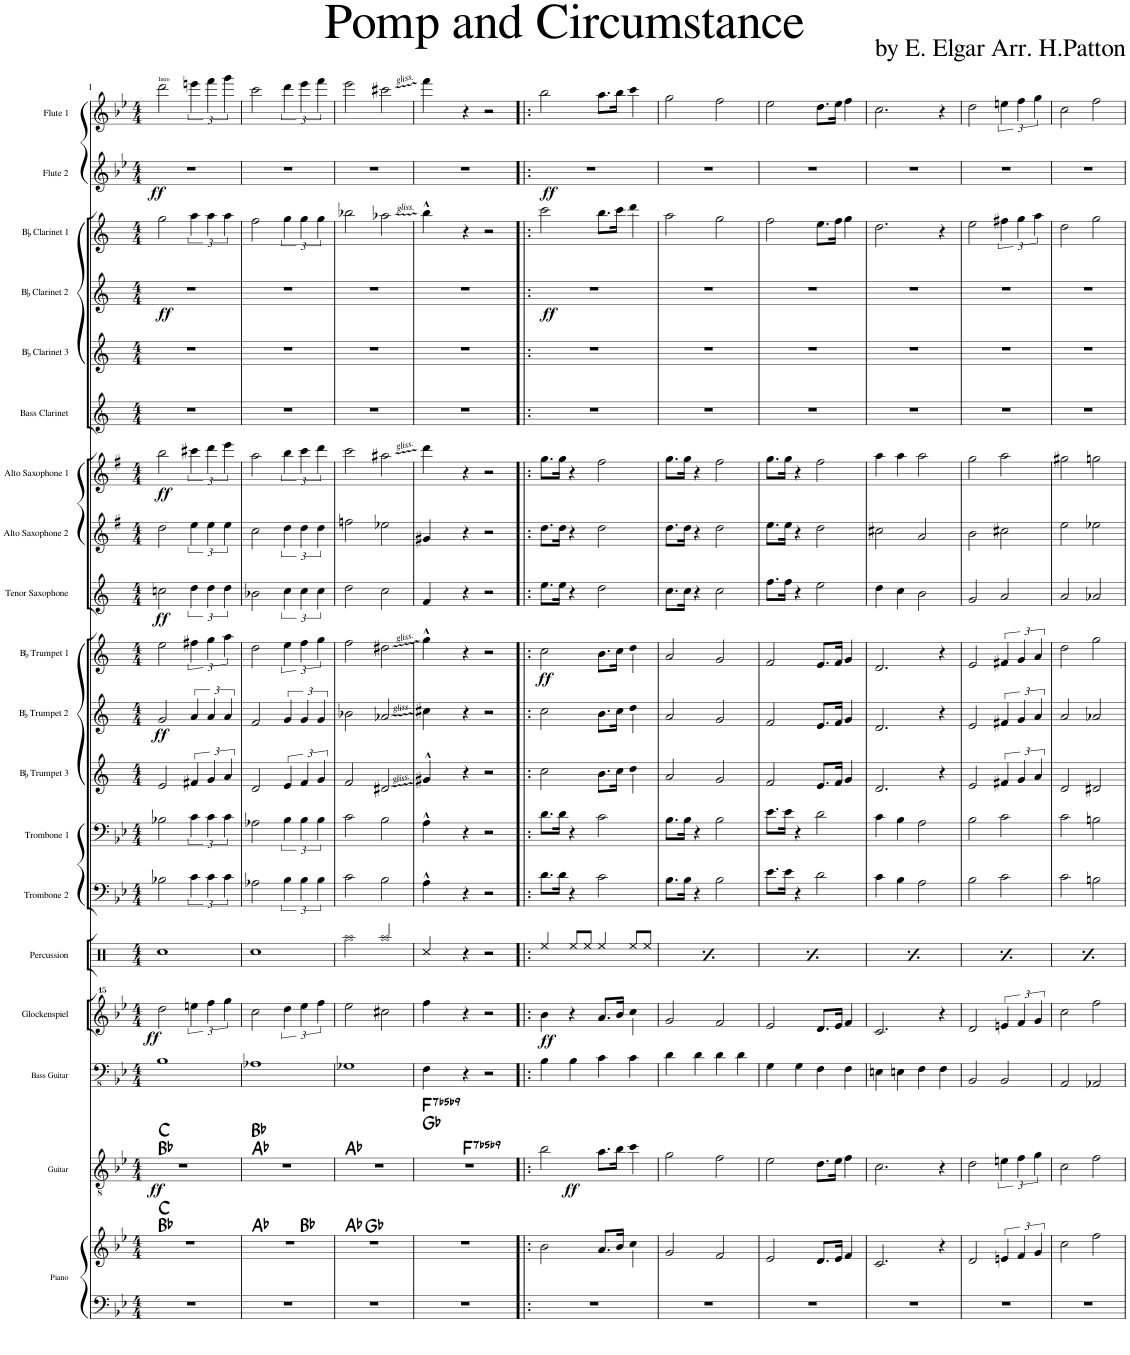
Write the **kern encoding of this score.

**kern	**kern	**harte	**kern	**dynam	**harte	**kern	**kern	**dynam	**kern	**kern	**kern	**kern	**kern	**dynam	**kern	**dynam	**kern	**dynam	**kern	**kern	**dynam	**kern	**kern	**kern	**dynam	**kern	**kern	**dynam	**kern
*part19	*part19	*part19	*part18	*part18	*part18	*part17	*part16	*part16	*part15	*part14	*part13	*part12	*part11	*part11	*part10	*part10	*part9	*part9	*part8	*part7	*part7	*part6	*part5	*part4	*part4	*part3	*part2	*part2	*part1
*staff20	*staff19	*	*staff18	*staff18	*	*staff17	*staff16	*staff16	*staff15	*staff14	*staff13	*staff12	*staff11	*staff11	*staff10	*staff10	*staff9	*staff9	*staff8	*staff7	*staff7	*staff6	*staff5	*staff4	*staff4	*staff3	*staff2	*staff2	*staff1
*I"Piano	*	*	*I"Guitar	*	*	*I"Bass Guitar	*I"Glockenspiel	*	*I"Percussion	*I"Trombone 2	*I"Trombone 1	*I"BaccidentalFlat Trumpet 3	*I"BaccidentalFlat Trumpet 2	*	*I"BaccidentalFlat Trumpet 1	*	*I"Tenor Saxophone	*	*I"Alto Saxophone 2	*I"Alto Saxophone 1	*	*I"Bass Clarinet	*I"BaccidentalFlat Clarinet 3	*I"BaccidentalFlat Clarinet 2	*	*I"BaccidentalFlat Clarinet 1	*I"Flute 2	*	*I"Flute 1
*I'Pno.	*	*	*I'Guit.	*	*	*I'B. Guit.	*I'Glk.	*	*I'Perc.	*I'Trb. 2	*I'Trb. 1	*I'Tpt. 3	*I'Tpt. 2	*	*I'Tpt. 1	*	*I'T. Sax.	*	*I'A. Sax. 2	*I'A. Sax. 1	*	*I'B. Cl.	*I'BaccidentalFlat Cl. 3	*I'BaccidentalFlat Cl. 2	*	*I'BaccidentalFlat Cl. 1	*I'Fl. 2	*	*I'Fl. 1
*clefF4	*clefG2	*	*clefGv2	*	*	*clefFv4	*clefG^^2	*	*clefX	*clefF4	*clefF4	*clefG2	*clefG2	*	*clefG2	*	*clefG2	*	*clefG2	*clefG2	*	*clefG2	*clefG2	*clefG2	*	*clefG2	*clefG2	*	*clefG2
*	*	*	*	*	*	*	*	*	*	*	*	*Trd1c2	*Trd1c2	*	*Trd1c2	*	*Trd8c14	*	*Trd5c9	*Trd5c9	*	*Trd8c14	*Trd1c2	*Trd1c2	*	*Trd1c2	*	*	*
*k[b-e-]	*k[b-e-]	*	*k[b-e-]	*	*	*k[b-e-]	*k[b-e-]	*	*k[]	*k[b-e-]	*k[b-e-]	*k[]	*k[]	*	*k[]	*	*k[]	*	*k[f#]	*k[f#]	*	*k[]	*k[]	*k[]	*	*k[]	*k[b-e-]	*	*k[b-e-]
*M4/4	*M4/4	*	*M4/4	*	*	*M4/4	*M4/4	*	*M4/4	*M4/4	*M4/4	*M4/4	*M4/4	*	*M4/4	*	*M4/4	*	*M4/4	*M4/4	*	*M4/4	*M4/4	*M4/4	*	*M4/4	*M4/4	*	*M4/4
=1	=1	=1	=1	=1	=1	=1	=1	=1	=1	=1	=1	=1	=1	=1	=1	=1	=1	=1	=1	=1	=1	=1	=1	=1	=1	=1	=1	=1	=1
!	!	!	!	!	!	!	!	!	!	!	!	!	!	!	!	!	!	!	!	!	!	!	!	!	!	!	!	!	!LO:TX:a:t=Intro
!	!	!	!	!LO:DY:b	!	!	!	!LO:DY:b	!	!	!	!	!	!LO:DY:b	!	!	!	!LO:DY:b	!	!	!LO:DY:b	!	!	!	!LO:DY:b	!	!	!LO:DY:b	!
1r	1r	Bb:maj C:maj	1r	ff	Bb:maj C:maj	1BB-	2dddd\	ff	1Rcc	2B-X\	2B-X\	2e/	2g/	ff	2ee\	.	2ccn\	ff	2dd\	2bb\	ff	1r	1r	1r	ff	2gg\	1r	ff	2ddd\
.	.	.	.	.	.	.	6eeeen\	.	.	6c\	6c\	6f#X/	6a/	.	6ff#X\	.	6dd\	.	6ee\	6ccc#X\	.	.	.	.	.	6aa\	.	.	6eeen\
.	.	.	.	.	.	.	6ffff\	.	.	6c\	6c\	6g/	6a/	.	6gg\	.	6dd\	.	6ee\	6ddd\	.	.	.	.	.	6aa\	.	.	6fff\
.	.	.	.	.	.	.	6gggg\	.	.	6c\	6c\	6a/	6a/	.	6aa\	.	6dd\	.	6ee\	6eee\	.	.	.	.	.	6aa\	.	.	6ggg\
=2	=2	=2	=2	=2	=2	=2	=2	=2	=2	=2	=2	=2	=2	=2	=2	=2	=2	=2	=2	=2	=2	=2	=2	=2	=2	=2	=2	=2	=2
*	*^	*	*	*	*	*	*	*	*	*	*	*	*	*	*	*	*	*	*	*	*	*	*	*	*	*	*	*	*
1r	1r	3%2ryy	Ab:maj	1r	.	Ab:maj Bb:maj	1AA-X	2cccc\	.	1Rcc	2A-X\	2A-X\	2d/	2f/	.	2dd\	.	2b-X\	.	2cc\	2aa\	.	1r	1r	1r	.	2ff\	1r	.	2ccc\
.	.	.	.	.	.	.	.	6dddd\	.	.	6B-\	6B-\	6e/	6g/	.	6ee\	.	6cc\	.	6dd\	6bb\	.	.	.	.	.	6gg\	.	.	6ddd\
.	.	3ryy	Bb:maj	.	.	.	.	6eeee-\	.	.	6B-\	6B-\	6f/	6g/	.	6ff\	.	6cc\	.	6dd\	6ccc\	.	.	.	.	.	6gg\	.	.	6eee-\
.	.	.	.	.	.	.	.	6ffff\	.	.	6B-\	6B-\	6g/	6g/	.	6gg\	.	6cc\	.	6dd\	6ddd\	.	.	.	.	.	6gg\	.	.	6fff\
=3	=3	=3	=3	=3	=3	=3	=3	=3	=3	=3	=3	=3	=3	=3	=3	=3	=3	=3	=3	=3	=3	=3	=3	=3	=3	=3	=3	=3	=3	=3
1r	1r	4ryy	Ab:maj	1r	.	Ab:maj	1GG-X	2eeee-\	.	2Raa\	2c\	2c\	2f/	2b-X\	.	2ff\	.	2dd\	.	2ffn\	2ccc\	.	1r	1r	1r	.	2bb-X\	1r	.	2eee-\
.	.	2.ryy	Gb:maj	.	.	.	.	.	.	.	.	.	.	.	.	.	.	.	.	.	.	.	.	.	.	.	.	.	.	.
.	.	.	.	.	.	.	.	2cccc#X\	.	2Raa/	2B-\	2B-\	2d#X/	2a-X/	.	2dd#X\	.	2cc\	.	2ee-X\	2aa#X\	.	.	.	.	.	2aa-X\	.	.	2ccc#X\
=4	=4	=4	=4	=4	=4	=4	=4	=4	=4	=4	=4	=4	=4	=4	=4	=4	=4	=4	=4	=4	=4	=4	=4	=4	=4	=4	=4	=4	=4	=4
!	!	!	!	!	!	!LO:H:n=1:kt=N.C.	!	!	!	!	!	!	!	!	!	!	!	!	!	!	!	!	!	!	!	!	!	!	!	!
!	!	!	!	!	!	!LO:H:n=3:kt=7	!	!	!	!	!	!	!	!	!	!	!	!	!	!	!	!	!	!	!	!	!	!	!	!
!	!	!	!	!	!	!LO:H:n=4:kt=N.C.	!	!	!	!	!	!	!	!	!	!	!	!	!	!	!	!	!	!	!	!	!	!	!	!
*	*v	*v	*	*^	*	*	*	*	*	*	*	*	*	*	*	*	*	*	*	*	*	*	*	*	*	*	*	*	*	*
1r	1r	.	1r	4ryy	.	N Gb:maj F:(3,b5,b7,b9) N	4FF\	4ffff\	.	4Rcc/	4A^^\	4A^^\	4g#X^^/	4cc#X\	.	4gg^^\	.	4f/	.	4g#X/	4ddd\	.	1r	1r	1r	.	4bb^^\	1r	.	4fff\
!	!	!	!	!	!	!LO:H:kt=7	!	!	!	!	!	!	!	!	!	!	!	!	!	!	!	!	!	!	!	!	!	!	!	!
.	.	.	.	2.ryy	.	F:(3,b5,b7,b9)	4r	4r	.	4r	4r	4r	4r	4r	.	4r	.	4r	.	4r	4r	.	.	.	.	.	4r	.	.	4r
.	.	.	.	.	.	.	2r	2r	.	2r	2r	2r	2r	2r	.	2r	.	2r	.	2r	2r	.	.	.	.	.	2r	.	.	2r
=5!|:	=5!|:	=5!|:	=5!|:	=5!|:	=5!|:	=5!|:	=5!|:	=5!|:	=5!|:	=5!|:	=5!|:	=5!|:	=5!|:	=5!|:	=5!|:	=5!|:	=5!|:	=5!|:	=5!|:	=5!|:	=5!|:	=5!|:	=5!|:	=5!|:	=5!|:	=5!|:	=5!|:	=5!|:	=5!|:	=5!|:
!	!	!	!	!	!LO:DY:b	!	!	!	!LO:DY:b	!	!	!	!	!	!	!	!LO:DY:b	!	!	!	!	!	!	!	!	!LO:DY:b	!	!	!LO:DY:b	!
*	*	*	*v	*v	*	*	*	*	*	*	*	*	*	*	*	*	*	*	*	*	*	*	*	*	*	*	*	*	*	*
1r	2b-\	.	2b-\	ff	.	4BB-\	4bbb-\	ff	4Ree/	8.d\L	8.d\L	2cc\	2cc\	.	2cc\	ff	8.ee\L	.	8.dd\L	8.gg\L	.	1r	1r	1r	ff	2ccc\	1r	ff	2bb-\
.	.	.	.	.	.	.	.	.	.	16d\Jk	16d\Jk	.	.	.	.	.	16ee\Jk	.	16dd\Jk	16gg\Jk	.	.	.	.	.	.	.	.	.
.	.	.	.	.	.	4BB-\	4r	.	8Ree/L	4r	4r	.	.	.	.	.	4r	.	4r	4r	.	.	.	.	.	.	.	.	.
.	.	.	.	.	.	.	.	.	8Ree/J	.	.	.	.	.	.	.	.	.	.	.	.	.	.	.	.	.	.	.	.
.	8.a/L	.	8.a\L	.	.	4C\	8.aaa/L	.	4Ree/	2c\	2c\	8.b\L	8.b\L	.	8.b\L	.	2dd\	.	2dd\	2ff#\	.	.	.	.	.	8.bb\L	.	.	8.aa\L
.	16b-/Jk	.	16b-\Jk	.	.	.	16bbb-/Jk	.	.	.	.	16cc\Jk	16cc\Jk	.	16cc\Jk	.	.	.	.	.	.	.	.	.	.	16ccc\Jk	.	.	16bb-\Jk
.	4cc\	.	4cc\	.	.	4C\	4cccc\	.	8Ree/L	.	.	4dd\	4dd\	.	4dd\	.	.	.	.	.	.	.	.	.	.	4ddd\	.	.	4ccc\
.	.	.	.	.	.	.	.	.	8Ree/J	.	.	.	.	.	.	.	.	.	.	.	.	.	.	.	.	.	.	.	.
=6	=6	=6	=6	=6	=6	=6	=6	=6	=6	=6	=6	=6	=6	=6	=6	=6	=6	=6	=6	=6	=6	=6	=6	=6	=6	=6	=6	=6	=6
1r	2g/	.	2g\	.	.	4D\	2ggg/	.	4Ree/	8.B-\L	8.B-\L	2a/	2a/	.	2a/	.	8.cc\L	.	8.dd\L	8.gg\L	.	1r	1r	1r	.	2aa\	1r	.	2gg\
.	.	.	.	.	.	.	.	.	.	16B-\Jk	16B-\Jk	.	.	.	.	.	16cc\Jk	.	16dd\Jk	16gg\Jk	.	.	.	.	.	.	.	.	.
.	.	.	.	.	.	4D\	.	.	8Ree/L	4r	4r	.	.	.	.	.	4r	.	4r	4r	.	.	.	.	.	.	.	.	.
.	.	.	.	.	.	.	.	.	8Ree/J	.	.	.	.	.	.	.	.	.	.	.	.	.	.	.	.	.	.	.	.
.	2f/	.	2f\	.	.	4D\	2fff/	.	4Ree/	2B-\	2B-\	2g/	2g/	.	2g/	.	2cc\	.	2dd\	2ff#\	.	.	.	.	.	2gg\	.	.	2ff\
.	.	.	.	.	.	4D\	.	.	8Ree/L	.	.	.	.	.	.	.	.	.	.	.	.	.	.	.	.	.	.	.	.
.	.	.	.	.	.	.	.	.	8Ree/J	.	.	.	.	.	.	.	.	.	.	.	.	.	.	.	.	.	.	.	.
=7	=7	=7	=7	=7	=7	=7	=7	=7	=7	=7	=7	=7	=7	=7	=7	=7	=7	=7	=7	=7	=7	=7	=7	=7	=7	=7	=7	=7	=7
1r	2e-/	.	2e-\	.	.	4GG\	2eee-/	.	4Ree/	8.e-\L	8.e-\L	2f/	2f/	.	2f/	.	8.ff\L	.	8.ee\L	8.gg\L	.	1r	1r	1r	.	2ff\	1r	.	2ee-\
.	.	.	.	.	.	.	.	.	.	16e-\Jk	16e-\Jk	.	.	.	.	.	16ff\Jk	.	16ee\Jk	16gg\Jk	.	.	.	.	.	.	.	.	.
.	.	.	.	.	.	4GG\	.	.	8Ree/L	4r	4r	.	.	.	.	.	4r	.	4r	4r	.	.	.	.	.	.	.	.	.
.	.	.	.	.	.	.	.	.	8Ree/J	.	.	.	.	.	.	.	.	.	.	.	.	.	.	.	.	.	.	.	.
.	8.d/L	.	8.d\L	.	.	4FF\	8.ddd/L	.	4Ree/	2d\	2d\	8.e/L	8.e/L	.	8.e/L	.	2ee\	.	2dd\	2ff#\	.	.	.	.	.	8.ee\L	.	.	8.dd\L
.	16e-/Jk	.	16e-\Jk	.	.	.	16eee-/Jk	.	.	.	.	16f/Jk	16f/Jk	.	16f/Jk	.	.	.	.	.	.	.	.	.	.	16ff\Jk	.	.	16ee-\Jk
.	4f/	.	4f\	.	.	4FF\	4fff/	.	8Ree/L	.	.	4g/	4g/	.	4g/	.	.	.	.	.	.	.	.	.	.	4gg\	.	.	4ff\
.	.	.	.	.	.	.	.	.	8Ree/J	.	.	.	.	.	.	.	.	.	.	.	.	.	.	.	.	.	.	.	.
=8	=8	=8	=8	=8	=8	=8	=8	=8	=8	=8	=8	=8	=8	=8	=8	=8	=8	=8	=8	=8	=8	=8	=8	=8	=8	=8	=8	=8	=8
1r	2.c/	.	2.c\	.	.	4EEn\	2.ccc/	.	4Ree/	4c\	4c\	2.d/	2.d/	.	2.d/	.	4dd\	.	2cc#X\	4aa\	.	1r	1r	1r	.	2.dd\	1r	.	2.cc\
.	.	.	.	.	.	4EEn\	.	.	8Ree/L	4B-\	4B-\	.	.	.	.	.	4cc\	.	.	4aa\	.	.	.	.	.	.	.	.	.
.	.	.	.	.	.	.	.	.	8Ree/J	.	.	.	.	.	.	.	.	.	.	.	.	.	.	.	.	.	.	.	.
.	.	.	.	.	.	4FF\	.	.	4Ree/	2A\	2A\	.	.	.	.	.	2b\	.	2a/	2aa\	.	.	.	.	.	.	.	.	.
.	4r	.	4r	.	.	4FF\	4r	.	8Ree/L	.	.	4r	4r	.	4r	.	.	.	.	.	.	.	.	.	.	4r	.	.	4r
.	.	.	.	.	.	.	.	.	8Ree/J	.	.	.	.	.	.	.	.	.	.	.	.	.	.	.	.	.	.	.	.
=9	=9	=9	=9	=9	=9	=9	=9	=9	=9	=9	=9	=9	=9	=9	=9	=9	=9	=9	=9	=9	=9	=9	=9	=9	=9	=9	=9	=9	=9
1r	2d/	.	2d\	.	.	2BBB-/	2ddd/	.	4Ree/	2B-\	2B-\	2e/	2e/	.	2e/	.	2g/	.	2b\	2gg\	.	1r	1r	1r	.	2ee\	1r	.	2dd\
.	.	.	.	.	.	.	.	.	8Ree/L	.	.	.	.	.	.	.	.	.	.	.	.	.	.	.	.	.	.	.	.
.	.	.	.	.	.	.	.	.	8Ree/J	.	.	.	.	.	.	.	.	.	.	.	.	.	.	.	.	.	.	.	.
.	6en/	.	6en\	.	.	2BBB-/	6eeen/	.	4Ree/	2c\	2c\	6f#X/	6f#X/	.	6f#X/	.	2a/	.	2cc#X\	2aa\	.	.	.	.	.	6ff#X\	.	.	6een\
.	6f/	.	6f\	.	.	.	6fff/	.	.	.	.	6g/	6g/	.	6g/	.	.	.	.	.	.	.	.	.	.	6gg\	.	.	6ff\
.	.	.	.	.	.	.	.	.	8Ree/L	.	.	.	.	.	.	.	.	.	.	.	.	.	.	.	.	.	.	.	.
.	6g/	.	6g\	.	.	.	6ggg/	.	.	.	.	6a/	6a/	.	6a/	.	.	.	.	.	.	.	.	.	.	6aa\	.	.	6gg\
.	.	.	.	.	.	.	.	.	8Ree/J	.	.	.	.	.	.	.	.	.	.	.	.	.	.	.	.	.	.	.	.
=10	=10	=10	=10	=10	=10	=10	=10	=10	=10	=10	=10	=10	=10	=10	=10	=10	=10	=10	=10	=10	=10	=10	=10	=10	=10	=10	=10	=10	=10
1r	2cc\	.	2c\	.	.	2AAA/	2cccc\	.	4Ree/	2c\	2c\	2d/	2a/	.	2dd\	.	2a/	.	2ee\	2gg#X\	.	1r	1r	1r	.	2dd\	1r	.	2cc\
.	.	.	.	.	.	.	.	.	8Ree/L	.	.	.	.	.	.	.	.	.	.	.	.	.	.	.	.	.	.	.	.
.	.	.	.	.	.	.	.	.	8Ree/J	.	.	.	.	.	.	.	.	.	.	.	.	.	.	.	.	.	.	.	.
.	2ff\	.	2f\	.	.	2AAA-X/	2ffff\	.	4Ree/	2Bn\	2Bn\	2d#X/	2a-X/	.	2gg\	.	2a-X/	.	2ee-X\	2ggn\	.	.	.	.	.	2gg\	.	.	2ff\
.	.	.	.	.	.	.	.	.	8Ree/L	.	.	.	.	.	.	.	.	.	.	.	.	.	.	.	.	.	.	.	.
.	.	.	.	.	.	.	.	.	8Ree/J	.	.	.	.	.	.	.	.	.	.	.	.	.	.	.	.	.	.	.	.
=	=	=	=	=	=	=	=	=	=	=	=	=	=	=	=	=	=	=	=	=	=	=	=	=	=	=	=	=	=
*-	*-	*-	*-	*-	*-	*-	*-	*-	*-	*-	*-	*-	*-	*-	*-	*-	*-	*-	*-	*-	*-	*-	*-	*-	*-	*-	*-	*-	*-
